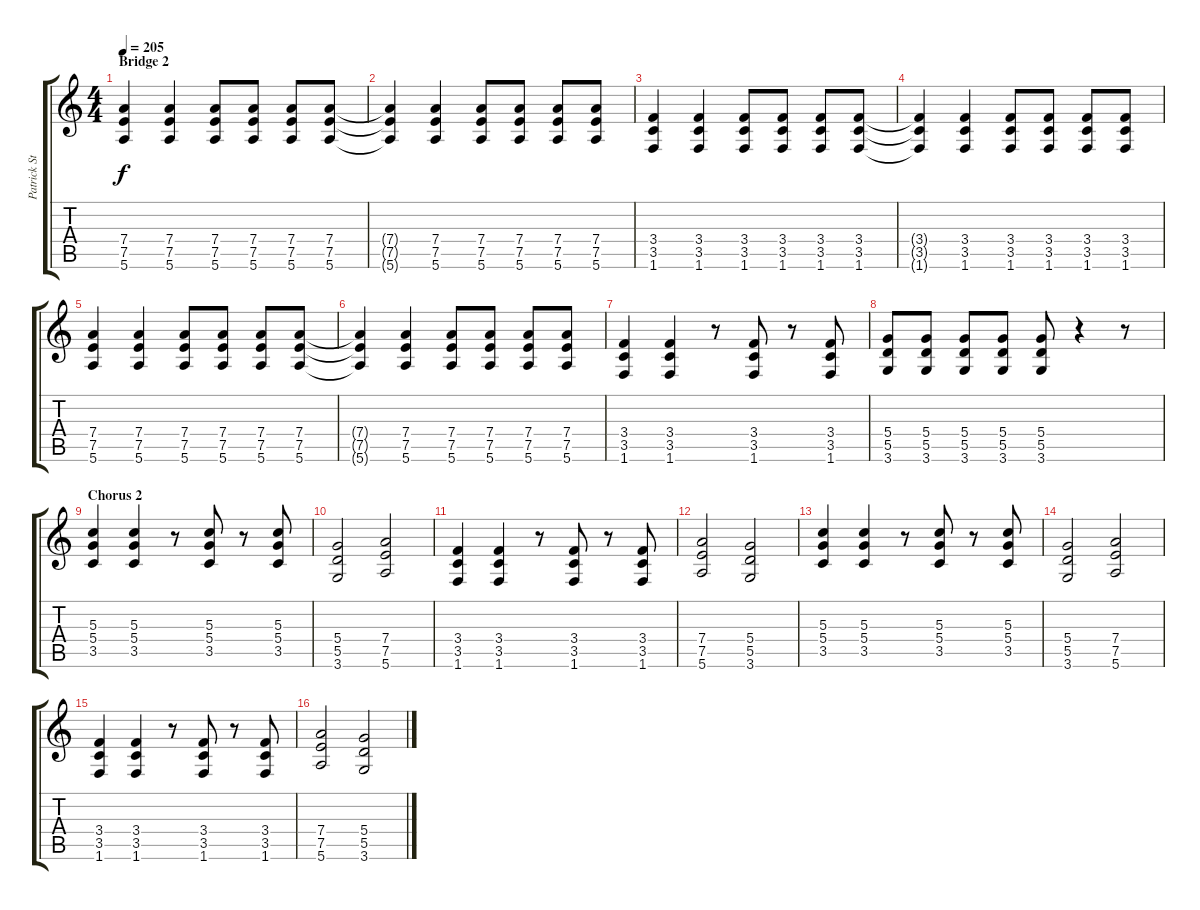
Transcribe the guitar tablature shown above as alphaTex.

\track ("Patrick Stump (Rythmn Guitar)" "Patrick St") {instrument overdrivenguitar}
\staff {score tabs}
\tuning (E4 B3 G3 D3 A2 E2) {hide}
\ts (4 4)
\section ("" "Bridge 2")
\tempo 205
\clef g2
\ks c
(7.4 7.5 5.6).4{dy f} (7.4 7.5 5.6).4 (7.4 7.5 5.6).8 (7.4 7.5 5.6).8 (7.4 7.5 5.6).8 (7.4 7.5 5.6).8 |
(7.4{t} 7.5{t} 5.6{t}).4 (7.4 7.5 5.6).4 (7.4 7.5 5.6).8 (7.4 7.5 5.6).8 (7.4 7.5 5.6).8 (7.4 7.5 5.6).8 |
(3.4 3.5 1.6).4 (3.4 3.5 1.6).4 (3.4 3.5 1.6).8 (3.4 3.5 1.6).8 (3.4 3.5 1.6).8 (3.4 3.5 1.6).8 |
(3.4{t} 3.5{t} 1.6{t}).4 (3.4 3.5 1.6).4 (3.4 3.5 1.6).8 (3.4 3.5 1.6).8 (3.4 3.5 1.6).8 (3.4 3.5 1.6).8 |
(7.4 7.5 5.6).4 (7.4 7.5 5.6).4 (7.4 7.5 5.6).8 (7.4 7.5 5.6).8 (7.4 7.5 5.6).8 (7.4 7.5 5.6).8 |
(7.4{t} 7.5{t} 5.6{t}).4 (7.4 7.5 5.6).4 (7.4 7.5 5.6).8 (7.4 7.5 5.6).8 (7.4 7.5 5.6).8 (7.4 7.5 5.6).8 |
(3.4 3.5 1.6).4 (3.4 3.5 1.6).4 r.8 (3.4 3.5 1.6).8 r.8 (3.4 3.5 1.6).8 |
(5.4 5.5 3.6).8 (5.4 5.5 3.6).8 (5.4 5.5 3.6).8 (5.4 5.5 3.6).8 (5.4 5.5 3.6).8 r.4 r.8 |
\section ("" "Chorus 2")
(5.3 5.4 3.5).4 (5.3 5.4 3.5).4 r.8 (5.3 5.4 3.5).8 r.8 (5.3 5.4 3.5).8 |
(5.4 5.5 3.6).2 (7.4 7.5 5.6).2 |
(3.4 3.5 1.6).4 (3.4 3.5 1.6).4 r.8 (3.4 3.5 1.6).8 r.8 (3.4 3.5 1.6).8 |
(7.4 7.5 5.6).2 (5.4 5.5 3.6).2 |
(5.3 5.4 3.5).4 (5.3 5.4 3.5).4 r.8 (5.3 5.4 3.5).8 r.8 (5.3 5.4 3.5).8 |
(5.4 5.5 3.6).2 (7.4 7.5 5.6).2 |
(3.4 3.5 1.6).4 (3.4 3.5 1.6).4 r.8 (3.4 3.5 1.6).8 r.8 (3.4 3.5 1.6).8 |
(7.4 7.5 5.6).2 (5.4 5.5 3.6).2
